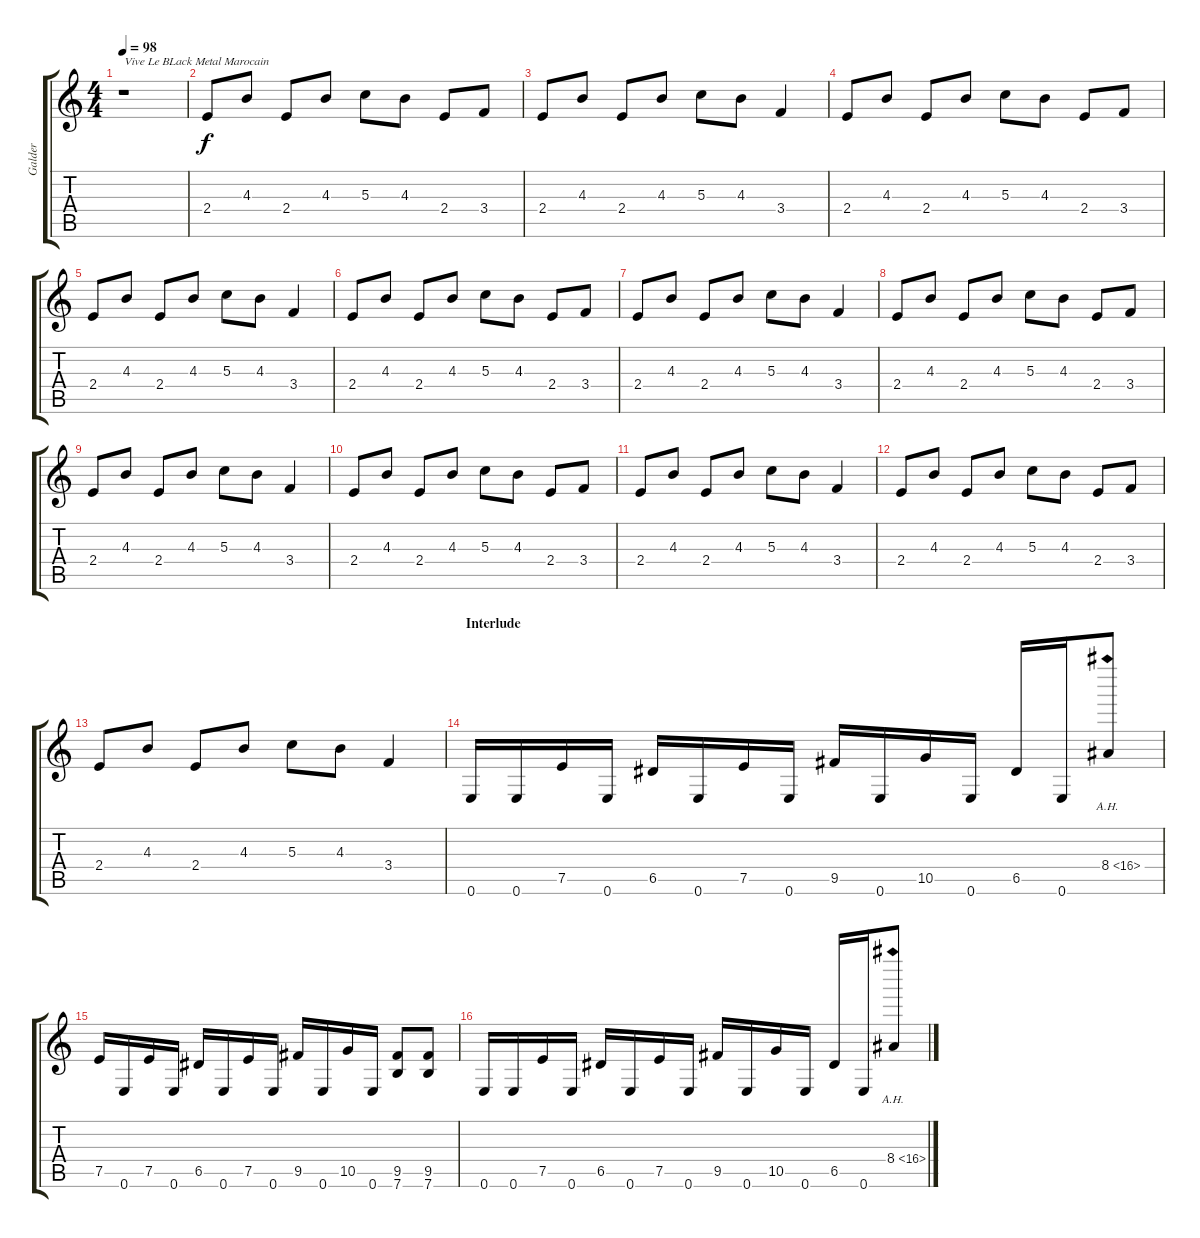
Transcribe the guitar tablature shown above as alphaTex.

\track ("Galder" "Galder") {instrument overdrivenguitar}
\staff {score tabs}
\tuning (E4 B3 G3 D3 A2 E2) {hide}
\ts (4 4)
\tempo 98
\clef g2
\ks c
r.1{txt "Vive Le BLack Metal Marocain" dy f instrument overdrivenguitar} |
2.4.8 4.3.8 2.4.8 4.3.8 5.3.8 4.3.8 2.4.8 3.4.8 |
2.4.8 4.3.8 2.4.8 4.3.8 5.3.8 4.3.8 3.4.4 |
2.4.8 4.3.8 2.4.8 4.3.8 5.3.8 4.3.8 2.4.8 3.4.8 |
2.4.8 4.3.8 2.4.8 4.3.8 5.3.8 4.3.8 3.4.4 |
2.4.8 4.3.8 2.4.8 4.3.8 5.3.8 4.3.8 2.4.8 3.4.8 |
2.4.8 4.3.8 2.4.8 4.3.8 5.3.8 4.3.8 3.4.4 |
2.4.8 4.3.8 2.4.8 4.3.8 5.3.8 4.3.8 2.4.8 3.4.8 |
2.4.8 4.3.8 2.4.8 4.3.8 5.3.8 4.3.8 3.4.4 |
2.4.8 4.3.8 2.4.8 4.3.8 5.3.8 4.3.8 2.4.8 3.4.8 |
2.4.8 4.3.8 2.4.8 4.3.8 5.3.8 4.3.8 3.4.4 |
2.4.8 4.3.8 2.4.8 4.3.8 5.3.8 4.3.8 2.4.8 3.4.8 |
2.4.8 4.3.8 2.4.8 4.3.8 5.3.8 4.3.8 3.4.4 |
\section ("" "Interlude")
0.6.16 0.6.16 7.5.16 0.6.16 6.5.16 0.6.16 7.5.16 0.6.16 9.5.16 0.6.16 10.5.16 0.6.16 6.5.16 0.6.16 8.4{ah 8}.8 |
7.5.16 0.6.16 7.5.16 0.6.16 6.5.16 0.6.16 7.5.16 0.6.16 9.5.16 0.6.16 10.5.16 0.6.16 (9.5 7.6).8 (9.5 7.6).8 |
0.6.16 0.6.16 7.5.16 0.6.16 6.5.16 0.6.16 7.5.16 0.6.16 9.5.16 0.6.16 10.5.16 0.6.16 6.5.16 0.6.16 8.4{ah 8}.8
